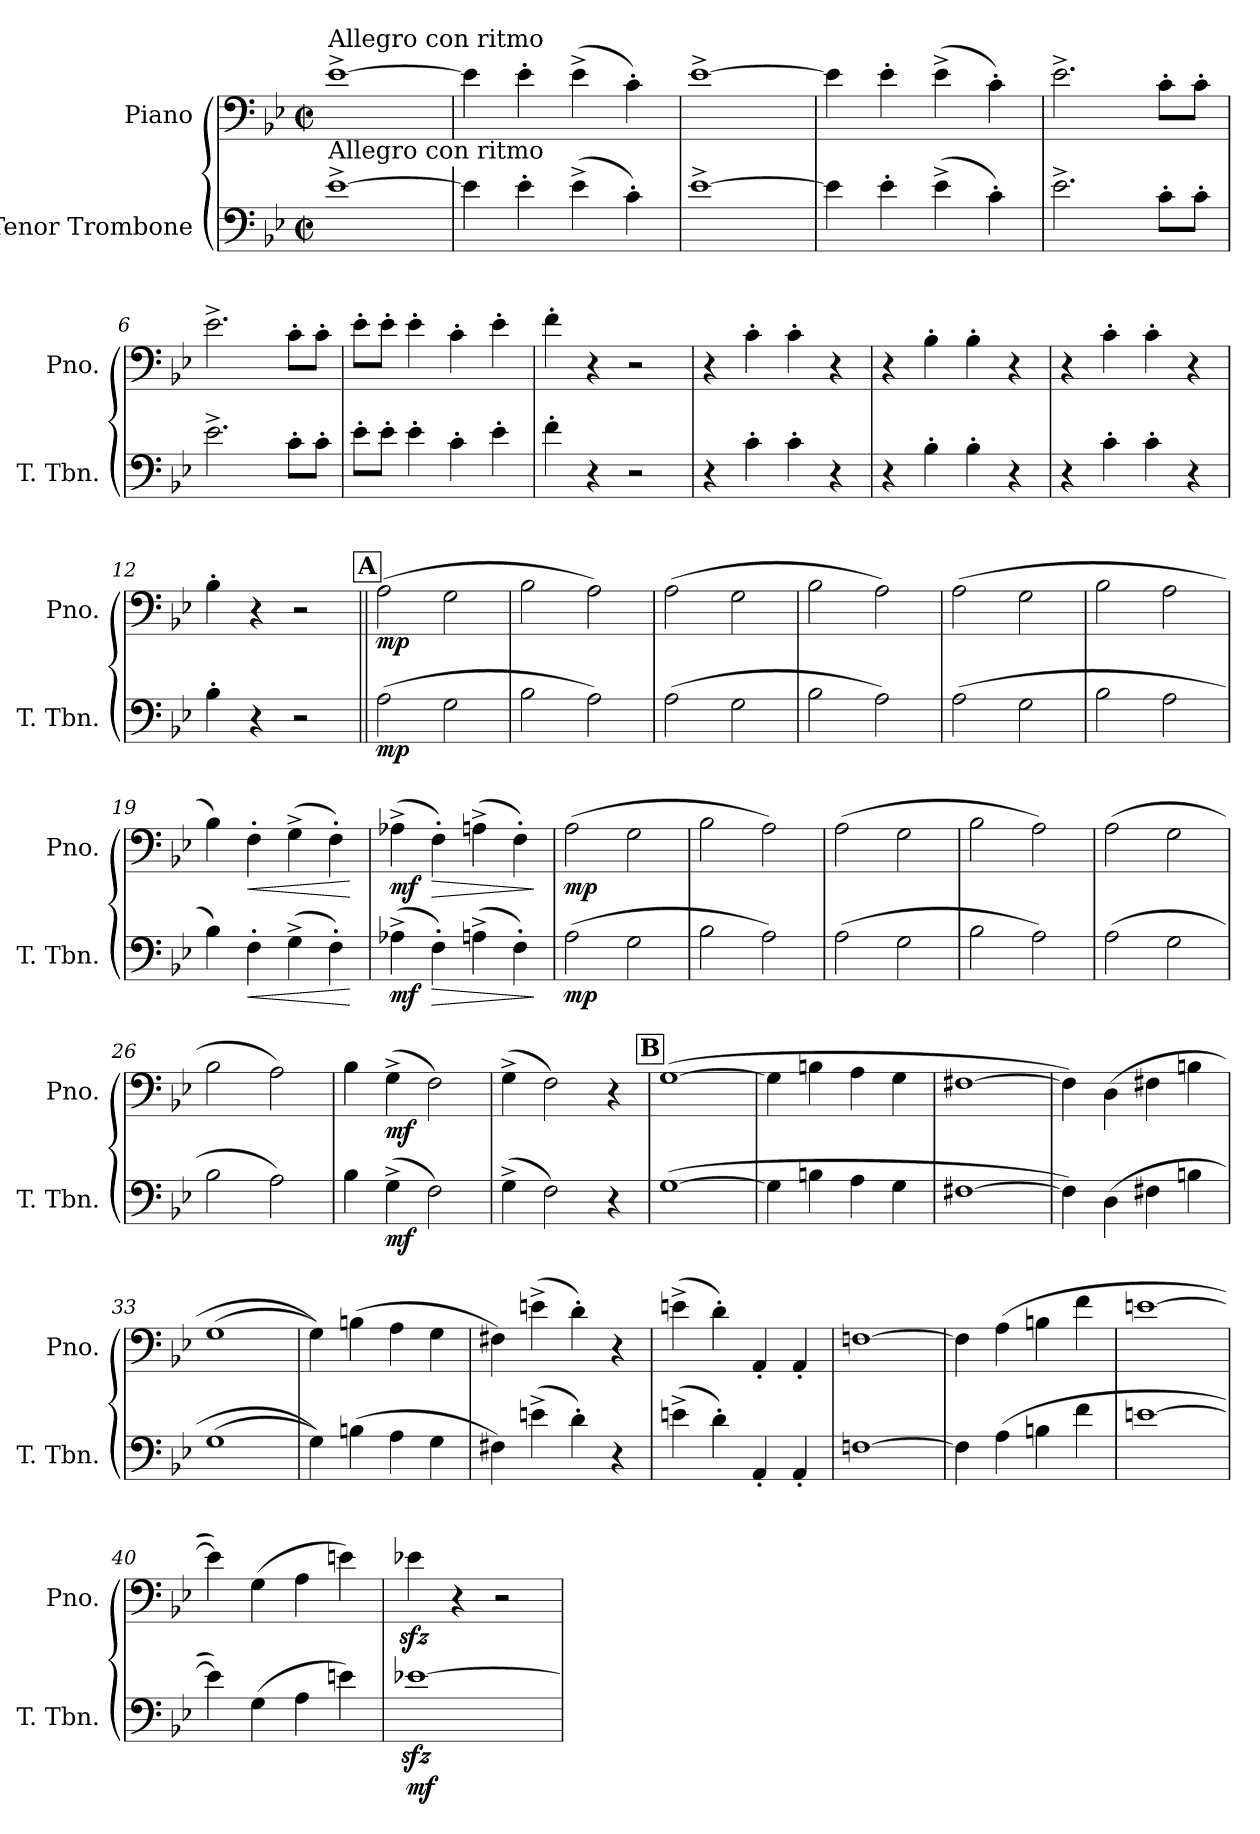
**kern	**dynam	**kern	**dynam
*part2	*part2	*part1	*part1
*staff2	*staff2	*staff1	*staff1
*I"Tenor Trombone	*	*I"Piano	*
*I'T. Tbn.	*	*I'Pno.	*
*clefF4	*	*clefF4	*
*k[b-e-]	*	*k[b-e-]	*
*M2/2	*	*M2/2	*
*met(c|)	*	*met(c|)	*
=1	=1	=1	=1
!	!	!LO:TX:a:t=Allegro con ritmo	!
!LO:TX:a:t=Allegro con ritmo	!	!	!
[1e-^	.	[1e-^	.
=2	=2	=2	=2
4e-\]	.	4e-\]	.
4e-'\	.	4e-'\	.
(4e-^\	.	(4e-^\	.
4c'\)	.	4c'\)	.
=3	=3	=3	=3
[1e-^	.	[1e-^	.
=4	=4	=4	=4
4e-\]	.	4e-\]	.
4e-'\	.	4e-'\	.
(4e-^\	.	(4e-^\	.
4c'\)	.	4c'\)	.
=5	=5	=5	=5
2.e-^\	.	2.e-^\	.
8c'\L	.	8c'\L	.
8c'\J	.	8c'\J	.
=6	=6	=6	=6
2.e-^\	.	2.e-^\	.
8c'\L	.	8c'\L	.
8c'\J	.	8c'\J	.
=7	=7	=7	=7
8e-'\L	.	8e-'\L	.
8e-'\J	.	8e-'\J	.
4e-'\	.	4e-'\	.
4c'\	.	4c'\	.
4e-'\	.	4e-'\	.
=8	=8	=8	=8
4f'\	.	4f'\	.
4r	.	4r	.
2r	.	2r	.
!!LO:LB:g=z
=9	=9	=9	=9
4r	.	4r	.
4c'\	.	4c'\	.
4c'\	.	4c'\	.
4r	.	4r	.
=10	=10	=10	=10
4r	.	4r	.
4B-'\	.	4B-'\	.
4B-'\	.	4B-'\	.
4r	.	4r	.
=11	=11	=11	=11
4r	.	4r	.
4c'\	.	4c'\	.
4c'\	.	4c'\	.
4r	.	4r	.
=12	=12	=12	=12
4B-'\	.	4B-'\	.
4r	.	4r	.
2r	.	2r	.
!!LO:REH:place=s1:a:B:fs=14:t=A
=13||	=13||	=13||	=13||
!	!LO:DY:b	!	!LO:DY:b
(2A\	mp	(2A\	mp
2G\	.	2G\	.
=14	=14	=14	=14
2B-\	.	2B-\	.
2A\)	.	2A\)	.
=15	=15	=15	=15
(2A\	.	(2A\	.
2G\	.	2G\	.
=16	=16	=16	=16
2B-\	.	2B-\	.
2A\)	.	2A\)	.
=17	=17	=17	=17
(2A\	.	(2A\	.
2G\	.	2G\	.
=18	=18	=18	=18
2B-\	.	2B-\	.
2A\	.	2A\	.
=19	=19	=19	=19
4B-\)	.	4B-\)	.
!	!LO:HP:b	!	!LO:HP:b
4F'\	<	4F'\	<
(4G^\	.	(4G^\	.
4F'\)	.	4F'\)	.
.	[	.	[
=20	=20	=20	=20
!	!LO:DY:b	!	!LO:DY:b
(4A-X^\	mf	(4A-X^\	mf
!	!LO:HP:b	!	!LO:HP:b
4F'\)	>	4F'\)	>
(4An^\	.	(4An^\	.
4F'\)	.	4F'\)	.
.	]	.	]
!!LO:LB:g=z
=21	=21	=21	=21
!	!LO:DY:b	!	!LO:DY:b
(2A\	mp	(2A\	mp
2G\	.	2G\	.
=22	=22	=22	=22
2B-\	.	2B-\	.
2A\)	.	2A\)	.
=23	=23	=23	=23
(2A\	.	(2A\	.
2G\	.	2G\	.
=24	=24	=24	=24
2B-\	.	2B-\	.
2A\)	.	2A\)	.
=25	=25	=25	=25
(2A\	.	(2A\	.
2G\	.	2G\	.
=26	=26	=26	=26
2B-\	.	2B-\	.
2A\)	.	2A\)	.
=27	=27	=27	=27
4B-\	.	4B-\	.
!	!LO:DY:b	!	!LO:DY:b
(4G^\	mf	(4G^\	mf
2F\)	.	2F\)	.
=28	=28	=28	=28
(4G^\	.	(4G^\	.
2F\)	.	2F\)	.
4r	.	4r	.
!!LO:LB:g=z
!!LO:REH:place=s1:a:B:fs=14:t=B
=29	=29	=29	=29
([1G	.	([1G	.
=30	=30	=30	=30
4G\]	.	4G\]	.
4Bn\	.	4Bn\	.
4A\	.	4A\	.
4G\	.	4G\	.
=31	=31	=31	=31
[1F#X	.	[1F#X	.
=32	=32	=32	=32
4F#\])	.	4F#\])	.
(4D\	.	(4D\	.
4F#X\	.	4F#X\	.
4Bn\	.	4Bn\	.
=33	=33	=33	=33
(1G	.	(1G	.
=34	=34	=34	=34
4G\))	.	4G\))	.
(4Bn\	.	(4Bn\	.
4A\	.	4A\	.
4G\	.	4G\	.
=35	=35	=35	=35
4F#X\)	.	4F#X\)	.
(4en^\	.	(4en^\	.
4d'\)	.	4d'\)	.
4r	.	4r	.
=36	=36	=36	=36
(4en^\	.	(4en^\	.
4d'\)	.	4d'\)	.
4AA'/	.	4AA'/	.
4AA'/	.	4AA'/	.
!!LO:LB:g=z
=37	=37	=37	=37
[1Fn	.	[1Fn	.
=38	=38	=38	=38
4F\]	.	4F\]	.
(4A\	.	(4A\	.
4Bn\	.	4Bn\	.
4f\	.	4f\	.
=39	=39	=39	=39
[1en	.	[1en	.
=40	=40	=40	=40
4e\])	.	4e\])	.
(4G\	.	(4G\	.
4A\	.	4A\	.
4en\)	.	4en\)	.
=41	=41	=41	=41
!	!LO:DY:b	!	!
[1e-Xzz<	mf	4e-Xzz<\	.
.	.	4r	.
.	.	2r	.
=	=	=	=
*-	*-	*-	*-
